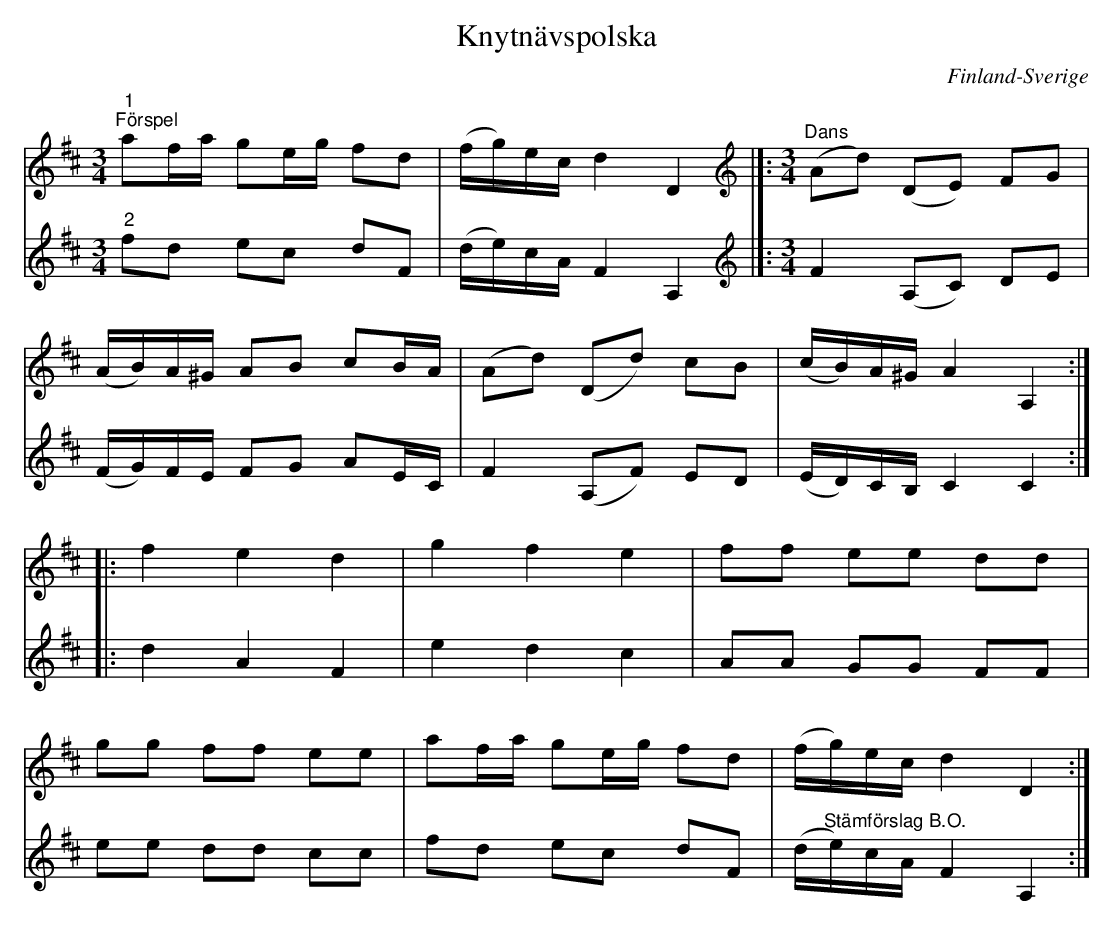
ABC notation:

X:1
T:Knytnävspolska
O:Finland-Sverige
L:1/8
M:3/4
K:D
V:1
"^1""^Förspel" af/a/ ge/g/ fd | (f/g/)e/c/ d2 D2 |]:[K:D][M:3/4][K:treble]"^Dans" (Ad) (DE) FG |
(A/B/)A/^G/ AB cB/A/ | (Ad) (Dd) cB | (c/B/)A/^G/ A2 A,2 ::
f2 e2 d2 | g2 f2 e2 | ff ee dd |
gg ff ee | af/a/ ge/g/ fd | (f/g/)e/c/ d2 D2 :|
V:2
"^2" fd ec dF | (d/e/)c/A/ F2 A,2 |]:[K:D][M:3/4][K:treble] F2 (A,C) DE | (F/G/)F/E/ FG AE/C/ |
F2 (A,F) ED | (E/D/)C/B,/ C2 C2 :: d2 A2 F2 | e2 d2 c2 | AA GG FF | ee dd cc | fd ec dF |
(d/"^Stämförslag B.O."e/)c/A/ F2 A,2 :|
